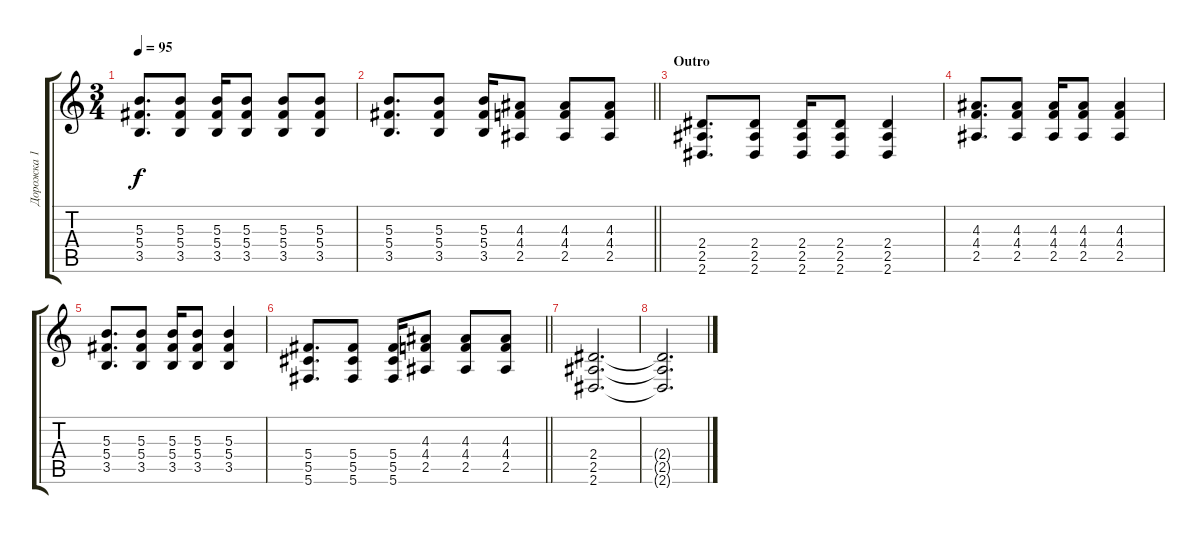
\track ("Дорожка 1" "Дорожка 1") {instrument acousticguitarsteel}
\staff {score tabs}
\tuning (Eb4 Bb3 Gb3 Db3 Ab2 Db2) {hide}
\ts (3 4)
\tempo 95
\clef g2
\ks c
(5.3 5.4 3.5).8{d dy f} (5.3 5.4 3.5).8 (5.3 5.4 3.5).16 (5.3 5.4 3.5).8 (5.3 5.4 3.5).8 (5.3 5.4 3.5).8 |
\barLineRight lightlight
(5.3 5.4 3.5).8{d} (5.3 5.4 3.5).8 (5.3 5.4 3.5).16 (4.3 4.4 2.5).8 (4.3 4.4 2.5).8 (4.3 4.4 2.5).8 |
\section ("" "Outro")
(2.4 2.5 2.6).8{d} (2.4 2.5 2.6).8 (2.4 2.5 2.6).16 (2.4 2.5 2.6).8 (2.4 2.5 2.6).4 |
(4.3 4.4 2.5).8{d} (4.3 4.4 2.5).8 (4.3 4.4 2.5).16 (4.3 4.4 2.5).8 (4.3 4.4 2.5).4 |
(5.3 5.4 3.5).8{d} (5.3 5.4 3.5).8 (5.3 5.4 3.5).16 (5.3 5.4 3.5).8 (5.3 5.4 3.5).4 |
\barLineRight lightlight
(5.4 5.5 5.6).8{d} (5.4 5.5 5.6).8 (5.4 5.5 5.6).16 (4.3 4.4 2.5).8 (4.3 4.4 2.5).8 (4.3 4.4 2.5).8 |
(2.4 2.5 2.6).2{d} |
(2.4{t} 2.5{t} 2.6{t}).2{d}
